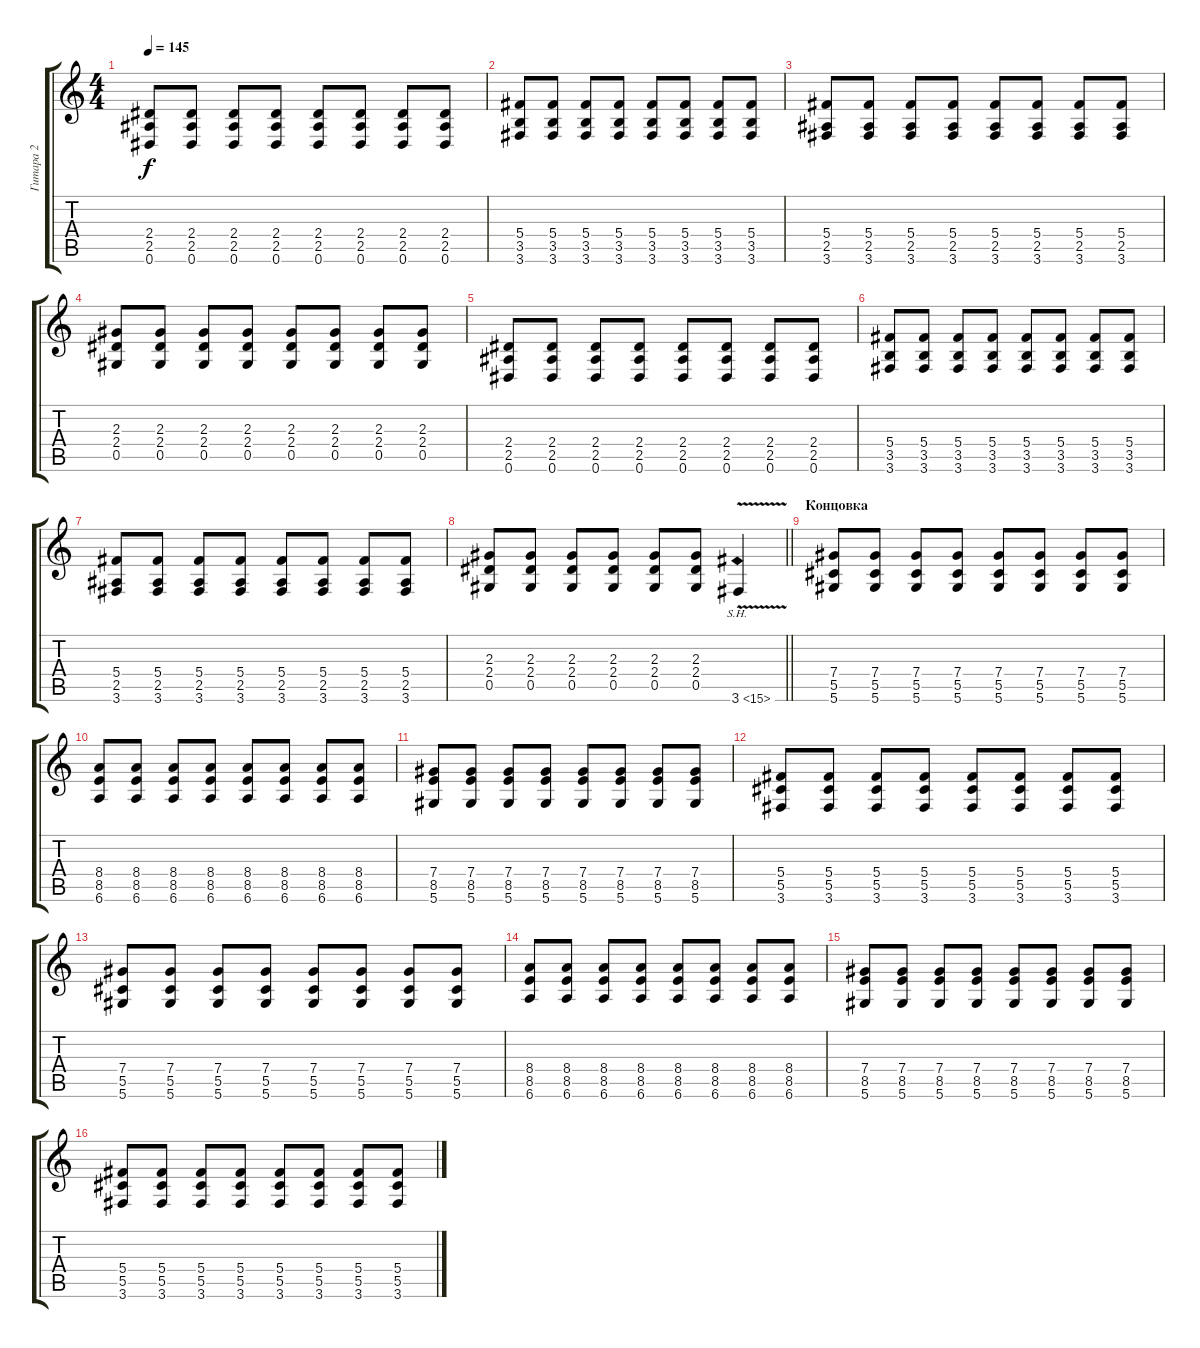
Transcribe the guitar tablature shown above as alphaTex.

\track ("Гитара 2" "Гитара 2") {instrument distortionguitar}
\staff {score tabs}
\tuning (Eb4 Bb3 Gb3 Db3 Ab2 Eb2) {hide}
\ts (4 4)
\section ("" "")
\tempo 145
\clef g2
\ks c
(2.4 2.5 0.6).8{dy f} (2.4 2.5 0.6).8 (2.4 2.5 0.6).8 (2.4 2.5 0.6).8 (2.4 2.5 0.6).8 (2.4 2.5 0.6).8 (2.4 2.5 0.6).8 (2.4 2.5 0.6).8 |
(5.4 3.5 3.6).8 (5.4 3.5 3.6).8 (5.4 3.5 3.6).8 (5.4 3.5 3.6).8 (5.4 3.5 3.6).8 (5.4 3.5 3.6).8 (5.4 3.5 3.6).8 (5.4 3.5 3.6).8 |
(5.4 2.5 3.6).8 (5.4 2.5 3.6).8 (5.4 2.5 3.6).8 (5.4 2.5 3.6).8 (5.4 2.5 3.6).8 (5.4 2.5 3.6).8 (5.4 2.5 3.6).8 (5.4 2.5 3.6).8 |
(2.3 2.4 0.5).8 (2.3 2.4 0.5).8 (2.3 2.4 0.5).8 (2.3 2.4 0.5).8 (2.3 2.4 0.5).8 (2.3 2.4 0.5).8 (2.3 2.4 0.5).8 (2.3 2.4 0.5).8 |
(2.4 2.5 0.6).8 (2.4 2.5 0.6).8 (2.4 2.5 0.6).8 (2.4 2.5 0.6).8 (2.4 2.5 0.6).8 (2.4 2.5 0.6).8 (2.4 2.5 0.6).8 (2.4 2.5 0.6).8 |
(5.4 3.5 3.6).8 (5.4 3.5 3.6).8 (5.4 3.5 3.6).8 (5.4 3.5 3.6).8 (5.4 3.5 3.6).8 (5.4 3.5 3.6).8 (5.4 3.5 3.6).8 (5.4 3.5 3.6).8 |
(5.4 2.5 3.6).8 (5.4 2.5 3.6).8 (5.4 2.5 3.6).8 (5.4 2.5 3.6).8 (5.4 2.5 3.6).8 (5.4 2.5 3.6).8 (5.4 2.5 3.6).8 (5.4 2.5 3.6).8 |
\barLineRight lightlight
(2.3 2.4 0.5).8 (2.3 2.4 0.5).8 (2.3 2.4 0.5).8 (2.3 2.4 0.5).8 (2.3 2.4 0.5).8 (2.3 2.4 0.5).8 3.6{sh 12 v}.4 |
\section ("" "Концовка")
(7.4 5.5 5.6).8 (7.4 5.5 5.6).8 (7.4 5.5 5.6).8 (7.4 5.5 5.6).8 (7.4 5.5 5.6).8 (7.4 5.5 5.6).8 (7.4 5.5 5.6).8 (7.4 5.5 5.6).8 |
(8.4 8.5 6.6).8 (8.4 8.5 6.6).8 (8.4 8.5 6.6).8 (8.4 8.5 6.6).8 (8.4 8.5 6.6).8 (8.4 8.5 6.6).8 (8.4 8.5 6.6).8 (8.4 8.5 6.6).8 |
(7.4 8.5 5.6).8 (7.4 8.5 5.6).8 (7.4 8.5 5.6).8 (7.4 8.5 5.6).8 (7.4 8.5 5.6).8 (7.4 8.5 5.6).8 (7.4 8.5 5.6).8 (7.4 8.5 5.6).8 |
(5.4 5.5 3.6).8 (5.4 5.5 3.6).8 (5.4 5.5 3.6).8 (5.4 5.5 3.6).8 (5.4 5.5 3.6).8 (5.4 5.5 3.6).8 (5.4 5.5 3.6).8 (5.4 5.5 3.6).8 |
(7.4 5.5 5.6).8 (7.4 5.5 5.6).8 (7.4 5.5 5.6).8 (7.4 5.5 5.6).8 (7.4 5.5 5.6).8 (7.4 5.5 5.6).8 (7.4 5.5 5.6).8 (7.4 5.5 5.6).8 |
(8.4 8.5 6.6).8 (8.4 8.5 6.6).8 (8.4 8.5 6.6).8 (8.4 8.5 6.6).8 (8.4 8.5 6.6).8 (8.4 8.5 6.6).8 (8.4 8.5 6.6).8 (8.4 8.5 6.6).8 |
(7.4 8.5 5.6).8 (7.4 8.5 5.6).8 (7.4 8.5 5.6).8 (7.4 8.5 5.6).8 (7.4 8.5 5.6).8 (7.4 8.5 5.6).8 (7.4 8.5 5.6).8 (7.4 8.5 5.6).8 |
(5.4 5.5 3.6).8 (5.4 5.5 3.6).8 (5.4 5.5 3.6).8 (5.4 5.5 3.6).8 (5.4 5.5 3.6).8 (5.4 5.5 3.6).8 (5.4 5.5 3.6).8 (5.4 5.5 3.6).8
